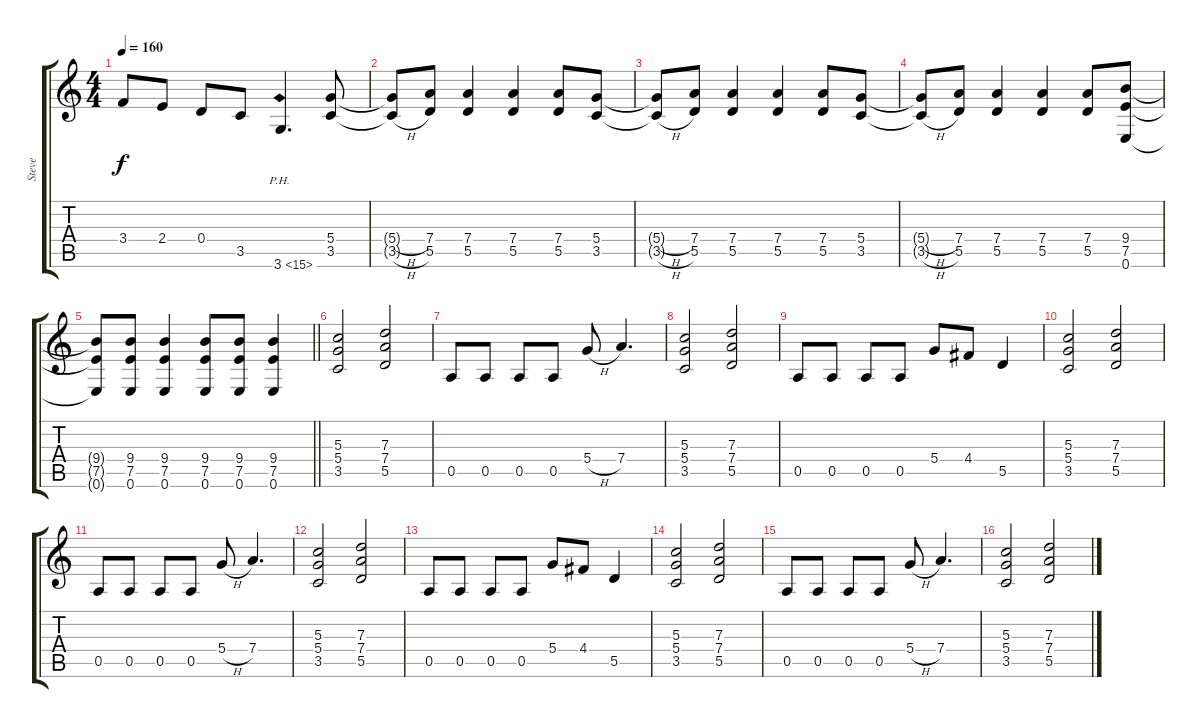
\track ("Steve" "Steve") {instrument distortionguitar}
\staff {score tabs}
\tuning (E4 B3 G3 D3 A2 E2) {hide}
\ts (4 4)
\tempo 160
\clef g2
\ks c
3.4{t}.8{dy f} 2.4.8 0.4.8 3.5.8 3.6{ph 12}.4{d} (5.4 3.5).8 |
(5.4{h t} 3.5{h t}).8 (7.4 5.5).8 (7.4 5.5).4 (7.4 5.5).4 (7.4 5.5).8 (5.4 3.5).8 |
(5.4{h t} 3.5{h t}).8 (7.4 5.5).8 (7.4 5.5).4 (7.4 5.5).4 (7.4 5.5).8 (5.4 3.5).8 |
(5.4{h t} 3.5{h t}).8 (7.4 5.5).8 (7.4 5.5).4 (7.4 5.5).4 (7.4 5.5).8 (9.4 7.5 0.6).8 |
\barLineRight lightlight
(9.4{t} 7.5{t} 0.6{t}).8 (9.4 7.5 0.6).8 (9.4 7.5 0.6).4 (9.4 7.5 0.6).8 (9.4 7.5 0.6).8 (9.4 7.5 0.6).4 |
(5.3 5.4 3.5).2 (7.3 7.4 5.5).2 |
0.5.8 0.5.8 0.5.8 0.5.8 5.4{h}.8 7.4.4{d} |
(5.3 5.4 3.5).2 (7.3 7.4 5.5).2 |
0.5.8 0.5.8 0.5.8 0.5.8 5.4.8 4.4.8 5.5.4 |
(5.3 5.4 3.5).2 (7.3 7.4 5.5).2 |
0.5.8 0.5.8 0.5.8 0.5.8 5.4{h}.8 7.4.4{d} |
(5.3 5.4 3.5).2 (7.3 7.4 5.5).2 |
0.5.8 0.5.8 0.5.8 0.5.8 5.4.8 4.4.8 5.5.4 |
(5.3 5.4 3.5).2 (7.3 7.4 5.5).2 |
0.5.8 0.5.8 0.5.8 0.5.8 5.4{h}.8 7.4.4{d} |
(5.3 5.4 3.5).2 (7.3 7.4 5.5).2
